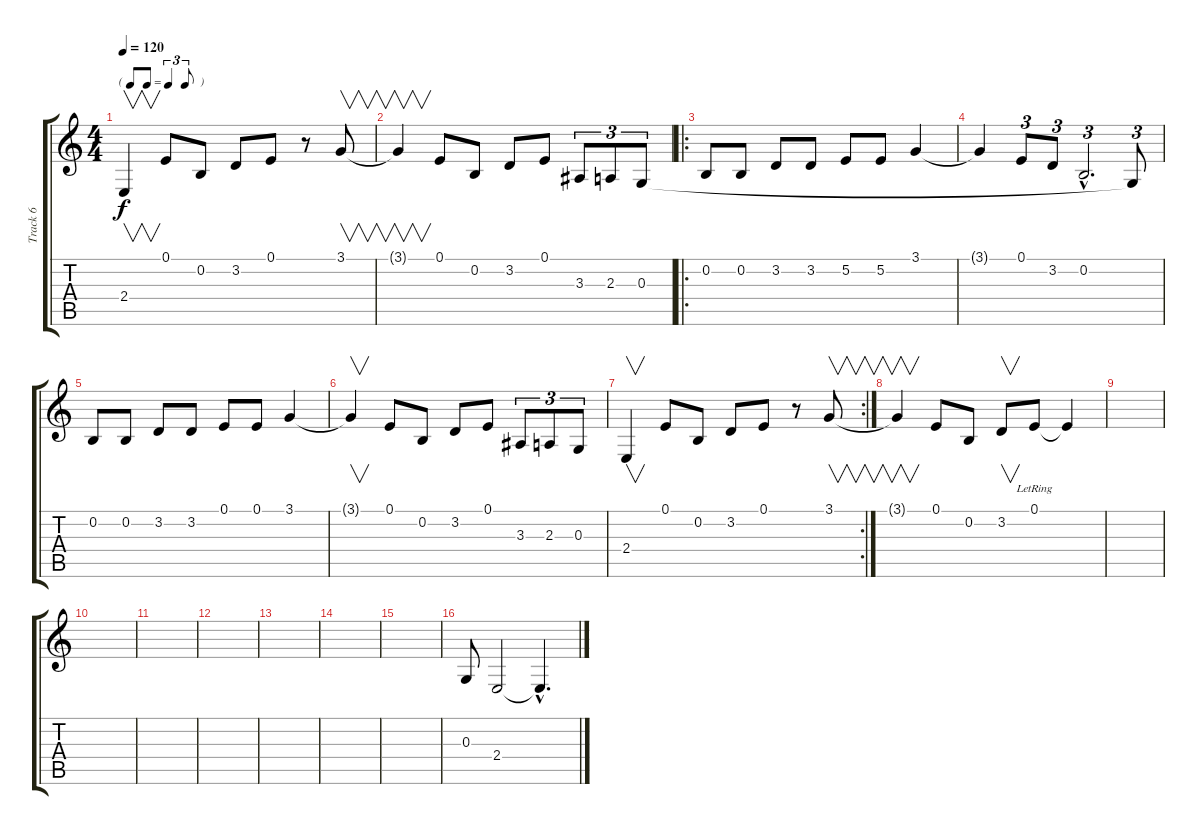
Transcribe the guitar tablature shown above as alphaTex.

\track ("Track 6" "Track 6") {instrument tenorsax}
\staff {score tabs}
\tuning (E4 B3 G3 D3 A2 E2) {hide}
\ts (4 4)
\tf triplet8th
\tempo 120
\clef g2
\ks c
2.4.4{v dy f} 0.1.8 0.2.8 3.2.8 0.1.8 r.8 3.1.8{v} |
3.1{t}.4{v} 0.1.8 0.2.8 3.2.8 0.1.8 3.3.8{tu (3 2)} 2.3.8{tu (3 2)} 0.3.8{tu (3 2)} |
\ro
0.2.8 0.2.8 3.2.8 3.2.8 5.2.8 5.2.8 3.1.4 |
3.1{t}.4 0.1.8{tu (3 2)} 3.2.8{tu (3 2)} 0.2{hac}.2{d tu (3 2)} 0.3{t}.8{tu (3 2)} |
0.2.8 0.2.8 3.2.8 3.2.8 0.1.8 0.1.8 3.1.4 |
3.1{t}.4{v} 0.1.8 0.2.8 3.2.8 0.1.8 3.3.8{tu (3 2)} 2.3.8{tu (3 2)} 0.3.8{tu (3 2)} |
\rc 2
2.4.4{v} 0.1.8 0.2.8 3.2.8 0.1.8 r.8 3.1.8{v} |
3.1{t}.4{v} 0.1.8 0.2.8 3.2.8{v} 0.1{lr}.8 0.1{t}.4 |
|
|
|
|
|
|
|
0.3.8 2.4.2 2.4{hac t}.4{d}
